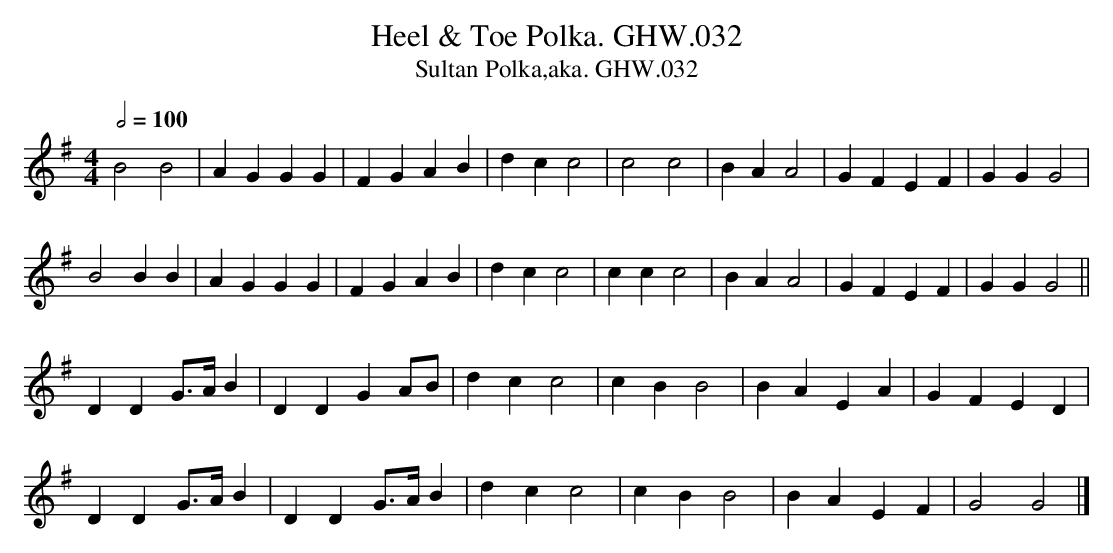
X:1
T:Heel & Toe Polka. GHW.032
T:Sultan Polka,aka. GHW.032
M:4/4
L:1/4
Q:1/2=100
K:G
B2B2|AGGG|FGAB|dc c2|c2 c2|BA A2|GFEF|GG G2|
B2BB|AGGG|FGAB|dc c2|cc c2|BA A2|GFEF|GG G2||
DD G3/4A/4 B|DD G A/B/|d c c2|c B B2|BAEA|GFED|
DD G3/4A/4 B|DD G3/4A/4 B|dc c2|c B B2|BAEF|G2G2|]
